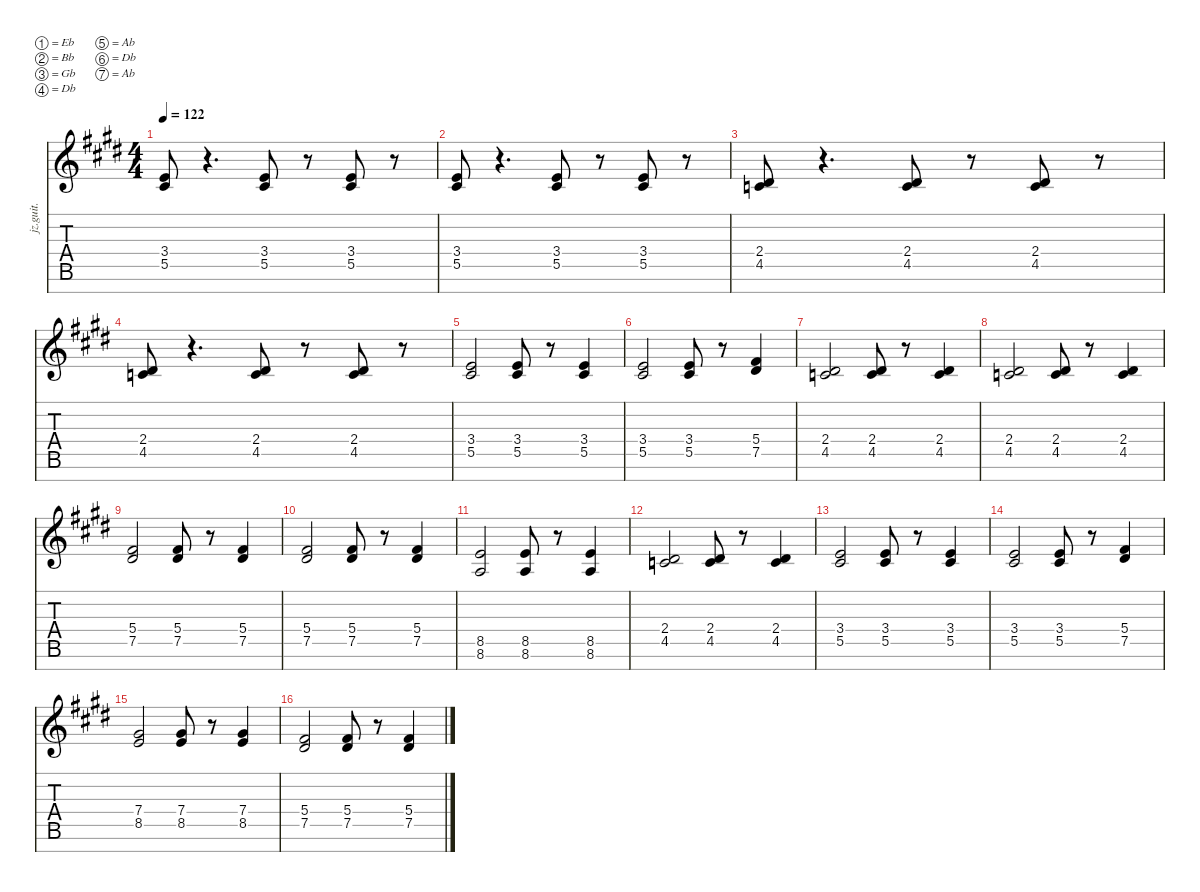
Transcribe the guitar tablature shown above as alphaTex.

\defaultSystemsLayout 4
\hideDynamics
\bracketExtendMode nobrackets
\otherSystemsTrackNameOrientation horizontal
\track ("Kaoru" "jz.guit.") {instrument electricguitarjazz}
\staff {score tabs}
\tuning (Eb4 Bb3 Gb3 Db3 Ab2 Db2 Ab1)
\ts (4 4)
\tempo 122
\clef g2
\ks c#minor
(3.4{acc forcenatural} 5.5{acc #}).8{dy mf} r.4{d} (5.5{acc #} 3.4{acc forcenatural}).8 r.8 (5.5{acc #} 3.4{acc forcenatural}).8 r.8 |
(3.4{acc forcenatural} 5.5{acc #}).8 r.4{d} (5.5{acc #} 3.4{acc forcenatural}).8 r.8 (5.5{acc #} 3.4{acc forcenatural}).8 r.8 |
(2.4{acc #} 4.5{acc forcenatural}).8 r.4{d} (4.5{acc forcenatural} 2.4{acc #}).8 r.8 (4.5{acc forcenatural} 2.4{acc #}).8 r.8 |
(2.4{acc #} 4.5{acc forcenatural}).8 r.4{d} (4.5{acc forcenatural} 2.4{acc #}).8 r.8 (4.5{acc forcenatural} 2.4{acc #}).8 r.8 |
(5.5{acc #} 3.4{acc forcenatural}).2 (3.4{acc forcenatural} 5.5{acc #}).8 r.8 (5.5{acc #} 3.4{acc forcenatural}).4 |
(5.5{acc #} 3.4{acc forcenatural}).2 (3.4{acc forcenatural} 5.5{acc #}).8 r.8 (7.5{acc #} 5.4{acc #}).4 |
(4.5{acc forcenatural} 2.4{acc #}).2 (2.4{acc #} 4.5{acc forcenatural}).8 r.8 (4.5{acc forcenatural} 2.4{acc #}).4 |
(4.5{acc forcenatural} 2.4{acc #}).2 (2.4{acc #} 4.5{acc forcenatural}).8 r.8 (4.5{acc forcenatural} 2.4{acc #}).4 |
(7.5{acc #} 5.4{acc #}).2 (5.4{acc #} 7.5{acc #}).8 r.8 (7.5{acc #} 5.4{acc #}).4 |
(7.5{acc #} 5.4{acc #}).2 (5.4{acc #} 7.5{acc #}).8 r.8 (7.5{acc #} 5.4{acc #}).4 |
(8.5{acc forcenatural} 8.6{acc forcenatural}).2 (8.5{acc forcenatural} 8.6{acc forcenatural}).8 r.8 (8.5{acc forcenatural} 8.6{acc forcenatural}).4 |
(4.5{acc forcenatural} 2.4{acc #}).2 (4.5{acc forcenatural} 2.4{acc #}).8 r.8 (4.5{acc forcenatural} 2.4{acc #}).4 |
(5.5{acc #} 3.4{acc forcenatural}).2 (3.4{acc forcenatural} 5.5{acc #}).8 r.8 (5.5{acc #} 3.4{acc forcenatural}).4 |
(5.5{acc #} 3.4{acc forcenatural}).2 (3.4{acc forcenatural} 5.5{acc #}).8 r.8 (7.5{acc #} 5.4{acc #}).4 |
(8.5{acc forcenatural} 7.4{acc #}).2 (7.4{acc #} 8.5{acc forcenatural}).8 r.8 (8.5{acc forcenatural} 7.4{acc #}).4 |
(7.5{acc #} 5.4{acc #}).2 (5.4{acc #} 7.5{acc #}).8 r.8 (7.5{acc #} 5.4{acc #}).4
